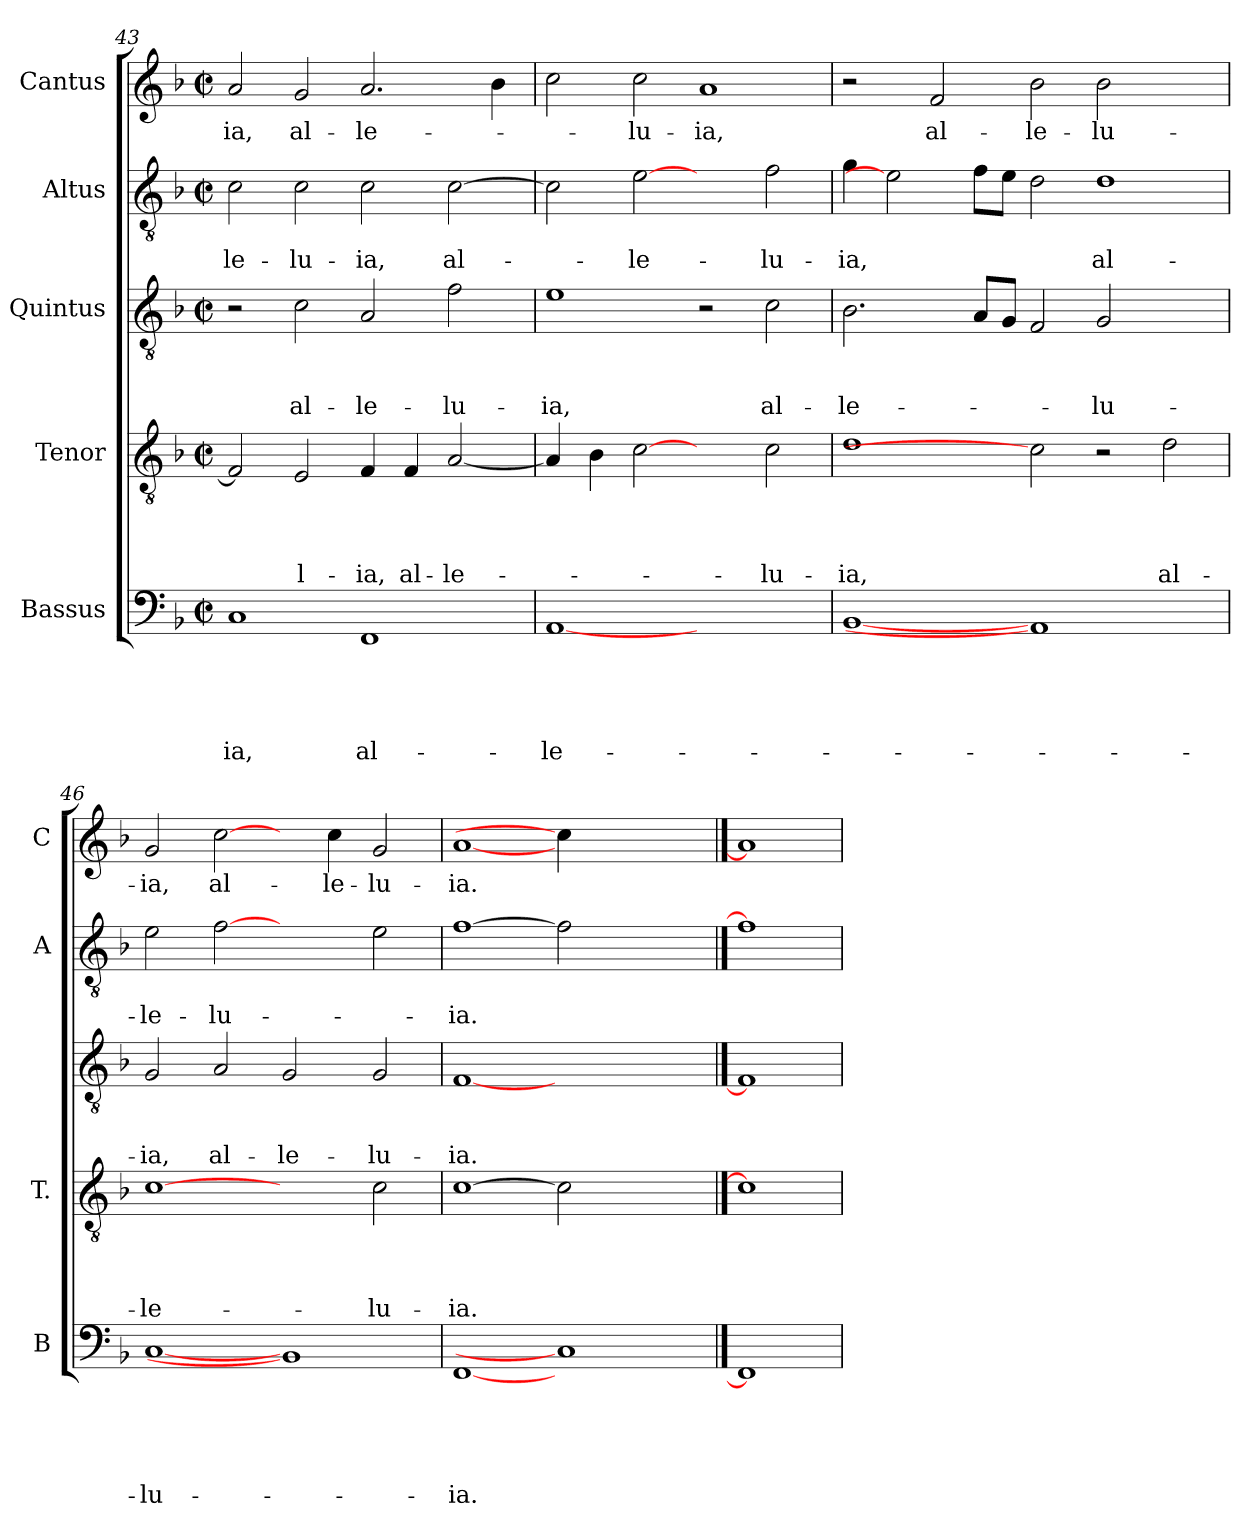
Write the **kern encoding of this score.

**kern	**text	**text	**text	**text	**text	**kern	**text	**text	**text	**text	**kern	**text	**text	**text	**kern	**text	**text	**kern	**text
*part5	*part5	*part5	*part5	*part5	*part5	*part4	*part4	*part4	*part4	*part4	*part3	*part3	*part3	*part3	*part2	*part2	*part2	*part1	*part1
*staff5	*staff5	*staff5	*staff5	*staff5	*staff5	*staff4	*staff4	*staff4	*staff4	*staff4	*staff3	*staff3	*staff3	*staff3	*staff2	*staff2	*staff2	*staff1	*staff1
*I"Bassus	*	*	*	*	*	*I"Tenor	*	*	*	*	*I"Quintus	*	*	*	*I"Altus	*	*	*I"Cantus	*
*I'B	*	*	*	*	*	*I'T.	*	*	*	*	*	*	*	*	*I'A	*	*	*I'C	*
*clefF4	*	*	*	*	*	*clefGv2	*	*	*	*	*clefGv2	*	*	*	*clefGv2	*	*	*clefG2	*
*k[b-]	*	*	*	*	*	*k[b-]	*	*	*	*	*k[b-]	*	*	*	*k[b-]	*	*	*k[b-]	*
*F:	*	*	*	*	*	*F:	*	*	*	*	*F:	*	*	*	*F:	*	*	*F:	*
*M2/2	*	*	*	*	*	*M2/2	*	*	*	*	*M2/2	*	*	*	*M2/2	*	*	*M2/2	*
*met(c|)	*	*	*	*	*	*met(c|)	*	*	*	*	*met(c|)	*	*	*	*met(c|)	*	*	*met(c|)	*
=43	=43	=43	=43	=43	=43	=43	=43	=43	=43	=43	=43	=43	=43	=43	=43	=43	=43	=43	=43
!	!	!	!	!	!LO:LY:b	!	!	!	!	!	!	!	!	!	!	!	!LO:LY:b	!	!LO:LY:b
1C	.	.	.	.	-ia,	2F/]	.	.	.	.	2r	.	.	.	2c\	.	-le-	2a/	-ia,
!	!	!	!	!	!	!	!	!	!	!LO:LY:b	!	!	!	!LO:LY:b	!	!	!LO:LY:b	!	!LO:LY:b
.	.	.	.	.	.	2E/	.	.	.	-l-	2c\	.	.	al-	2c\	.	-lu-	2g/	al-
!	!	!	!	!	!LO:LY:b	!	!	!	!	!LO:LY:b	!	!	!	!LO:LY:b	!	!	!LO:LY:b	!	!LO:LY:b
1FF	.	.	.	.	al-	4F/	.	.	.	-ia,	2A/	.	.	-le-	2c\	.	-ia,	2.a/	-le-
!	!	!	!	!	!	!	!	!	!	!LO:LY:b	!	!	!	!	!	!	!	!	!
.	.	.	.	.	.	4F/	.	.	.	al-	.	.	.	.	.	.	.	.	.
!	!	!	!	!	!	!	!	!	!	!LO:LY:b	!	!	!	!LO:LY:b	!	!	!LO:LY:b	!	!
.	.	.	.	.	.	[2A/	.	.	.	-le-	2f\	.	.	-lu-	[2c\	.	al-	.	.
.	.	.	.	.	.	.	.	.	.	.	.	.	.	.	.	.	.	4b-\	.
=44	=44	=44	=44	=44	=44	=44	=44	=44	=44	=44	=44	=44	=44	=44	=44	=44	=44	=44	=44
!	!	!	!	!	!LO:LY:b	!	!	!	!	!	!	!	!	!LO:LY:b	!	!	!	!	!
[1AA	.	.	.	.	-le-	4A/]	.	.	.	.	1e	.	.	-ia,	2c\]	.	.	2cc\	.
.	.	.	.	.	.	4B-\	.	.	.	.	.	.	.	.	.	.	.	.	.
!	!	!	!	!	!	!	!	!	!	!	!	!	!	!	!	!	!LO:LY:b	!	!LO:LY:b
.	.	.	.	.	.	[2c	.	.	.	.	.	.	.	.	[2e	.	-le-	2cc\	-lu-
!	!	!	!	!	!	!	!	!	!	!	!	!	!	!	!	!	!	!	!LO:LY:b
1ryy	.	.	.	.	.	2ryy	.	.	.	.	2r	.	.	.	2ryy	.	.	1a	-ia,
!	!	!	!	!	!	!	!	!	!	!LO:LY:b	!	!	!	!LO:LY:b	!	!	!LO:LY:b	!	!
.	.	.	.	.	.	2c\	.	.	.	-lu-	2c\	.	.	al-	2f\	.	-lu-	.	.
=45	=45	=45	=45	=45	=45	=45	=45	=45	=45	=45	=45	=45	=45	=45	=45	=45	=45	=45	=45
!	!	!	!	!	!	!	!	!	!	!LO:LY:b	!	!	!	!LO:LY:b	!	!	!LO:LY:b	!	!
[1BB-	.	.	.	.	.	1d	.	.	.	-ia,	2.B-\	.	.	-le-	4g\	.	-ia,	2r	.
.	.	.	.	.	.	.	.	.	.	.	.	.	.	.	2e]	.	.	.	.
!	!	!	!	!	!	!	!	!	!	!	!	!	!	!	!	!	!	!	!LO:LY:b
.	.	.	.	.	.	.	.	.	.	.	.	.	.	.	.	.	.	2f/	al-
.	.	.	.	.	.	.	.	.	.	.	8A/L	.	.	.	8f\L	.	.	.	.
.	.	.	.	.	.	.	.	.	.	.	8G/J	.	.	.	8e\J	.	.	.	.
!	!	!	!	!	!	!	!	!	!	!	!	!	!	!	!	!	!	!	!LO:LY:b
1AA]	.	.	.	.	.	2c]	.	.	.	.	2F/	.	.	.	2d\	.	.	2b-\	-le-
!	!	!	!	!	!	!	!	!	!	!	!	!	!	!LO:LY:b	!	!	!LO:LY:b	!	!LO:LY:b
.	.	.	.	.	.	2r	.	.	.	.	2G/	.	.	-lu-	1d	.	al-	2b-\	-lu-
!	!	!	!	!	!	!	!	!	!	!LO:LY:b	!	!	!	!	!	!	!	!	!
2ryy	.	.	.	.	.	2d\	.	.	.	al-	2ryy	.	.	.	.	.	.	2ryy	.
=46	=46	=46	=46	=46	=46	=46	=46	=46	=46	=46	=46	=46	=46	=46	=46	=46	=46	=46	=46
!	!	!	!	!	!LO:LY:b	!	!	!	!	!LO:LY:b	!	!	!	!LO:LY:b	!	!	!LO:LY:b	!	!LO:LY:b
[1C	.	.	.	.	-lu-	[1c	.	.	.	-le-	2G/	.	.	-ia,	2e\	.	-le-	2g/	-ia,
!	!	!	!	!	!	!	!	!	!	!	!	!	!	!LO:LY:b	!	!	!LO:LY:b	!	!LO:LY:b
.	.	.	.	.	.	.	.	.	.	.	2A/	.	.	al-	[2f	.	-lu-	[2cc\	al-
!	!	!	!	!	!	!	!	!	!	!	!	!	!	!LO:LY:b	!	!	!	!	!
1BB-]	.	.	.	.	.	2ryy	.	.	.	.	2G/	.	.	-le-	2ryy	.	.	4ryy	.
!	!	!	!	!	!	!	!	!	!	!	!	!	!	!	!	!	!	!	!LO:LY:b
.	.	.	.	.	.	.	.	.	.	.	.	.	.	.	.	.	.	4cc\	-le-
!	!	!	!	!	!	!	!	!	!	!LO:LY:b	!	!	!	!LO:LY:b	!	!	!	!	!LO:LY:b
.	.	.	.	.	.	2c\	.	.	.	-lu-	2G/	.	.	-lu-	2e\	.	.	2g/	-lu-
=47	=47	=47	=47	=47	=47	=47	=47	=47	=47	=47	=47	=47	=47	=47	=47	=47	=47	=47	=47
!	!	!	!	!	!LO:LY:b	!	!	!	!	!LO:LY:b	!	!	!	!LO:LY:b	!	!	!LO:LY:b	!	!LO:LY:b
[1FF	.	.	.	.	-ia.	[1c	.	.	.	-ia.	[1F	.	.	-ia.	[1f	.	-ia.	[1a	-ia.
1C]	.	.	.	.	.	2c]	.	.	.	.	1ryy	.	.	.	2f]	.	.	4cc\]	.
.	.	.	.	.	.	.	.	.	.	.	.	.	.	.	.	.	.	2.ryy	.
.	.	.	.	.	.	2ryy	.	.	.	.	.	.	.	.	2ryy	.	.	.	.
==48	==48	==48	==48	==48	==48	==48	==48	==48	==48	==48	==48	==48	==48	==48	==48	==48	==48	==48	==48
1FF]	.	.	.	.	.	1c]	.	.	.	.	1F]	.	.	.	1f]	.	.	1a]	.
=	=	=	=	=	=	=	=	=	=	=	=	=	=	=	=	=	=	=	=
*-	*-	*-	*-	*-	*-	*-	*-	*-	*-	*-	*-	*-	*-	*-	*-	*-	*-	*-	*-
